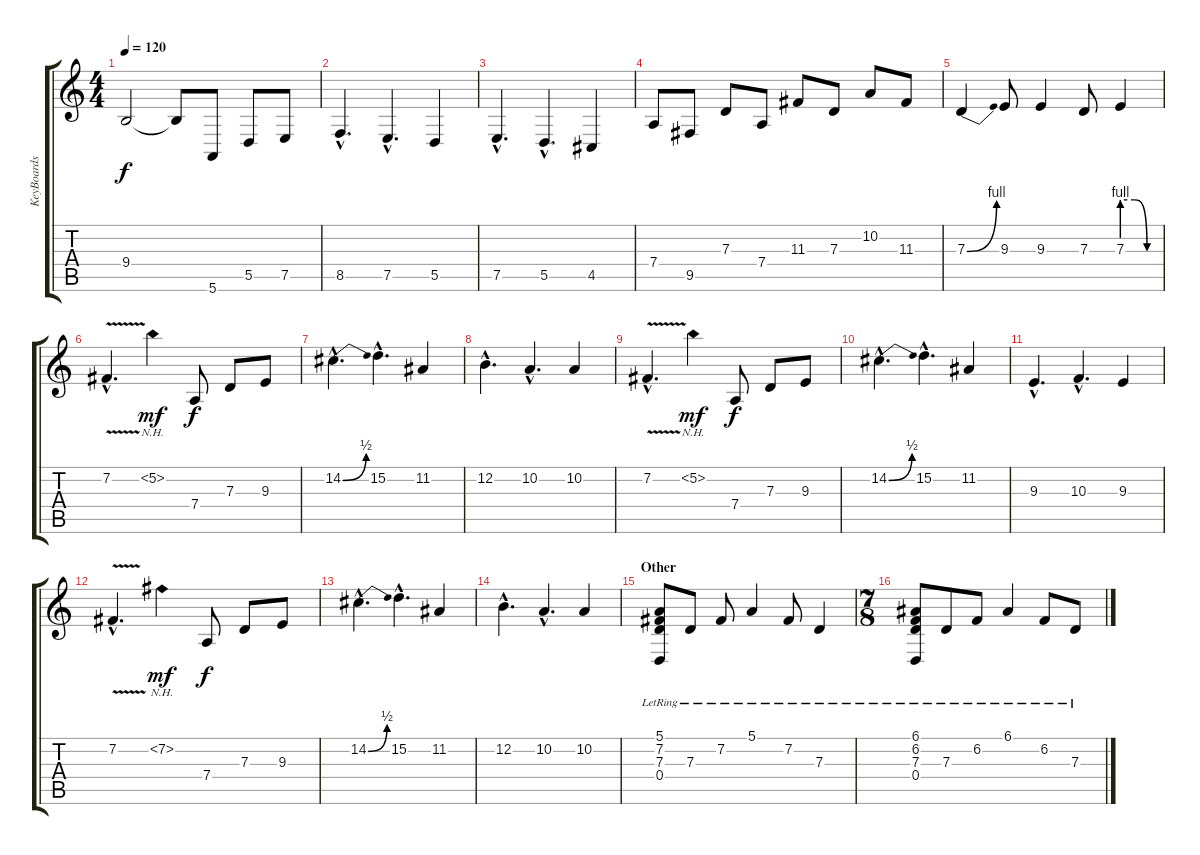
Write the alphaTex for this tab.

\track ("KeyBoards" "KeyBoards") {instrument stringensemble1}
\staff {score tabs}
\tuning (E4 B3 G3 D3 A2 E2) {hide}
\ts (4 4)
\tempo 120
\clef g2
\ks c
9.4.2{dy f} 9.4{t}.8 5.6.8 5.5.8 7.5.8 |
8.5{hac}.4{d} 7.5{hac}.4{d} 5.5.4 |
7.5{hac}.4{d} 5.5{hac}.4{d} 4.5.4 |
7.4.8 9.5.8 7.3.8 7.4.8 11.3.8 7.3.8 10.2.8 11.3.8 |
7.3{be (bend 0 0 60 4)}.4 9.3.8 9.3.4 7.3.8 7.3{be (custom 0 4 20 4 40 0 60 0)}.4 |
7.2{v hac}.4{d} 5.2{nh}.4{dy mf} 7.4.8{dy f} 7.3.8 9.3.8 |
14.2{be (bend 0 0 60 2) hac}.4{d} 15.2{hac}.4{d} 11.2.4 |
12.2{hac}.4{d} 10.2{hac}.4{d} 10.2.4 |
7.2{v hac}.4{d} 5.2{nh}.4{dy mf} 7.4.8{dy f} 7.3.8 9.3.8 |
14.2{be (bend 0 0 60 2) hac}.4{d} 15.2{hac}.4{d} 11.2.4 |
9.3{hac}.4{d} 10.3{hac}.4{d} 9.3.4 |
7.2{v hac}.4{d} 7.2{nh}.4{dy mf} 7.4.8{dy f} 7.3.8 9.3.8 |
14.2{be (bend 0 0 60 2) hac}.4{d} 15.2{hac}.4{d} 11.2.4 |
12.2{hac}.4{d} 10.2{hac}.4{d} 10.2.4 |
\section ("" "Other")
(5.1{lr} 7.2{lr} 7.3{lr} 0.4{lr}).8{instrument harpsichord} 7.3{lr}.8 7.2{lr}.8 5.1{lr}.4 7.2{lr}.8 7.3{lr}.4 |
\ts (7 8)
(6.1{lr} 6.2{lr} 7.3{lr} 0.4{lr}).8 7.3{lr}.8 6.2{lr}.8 6.1{lr}.4 6.2{lr}.8 7.3{lr}.8
